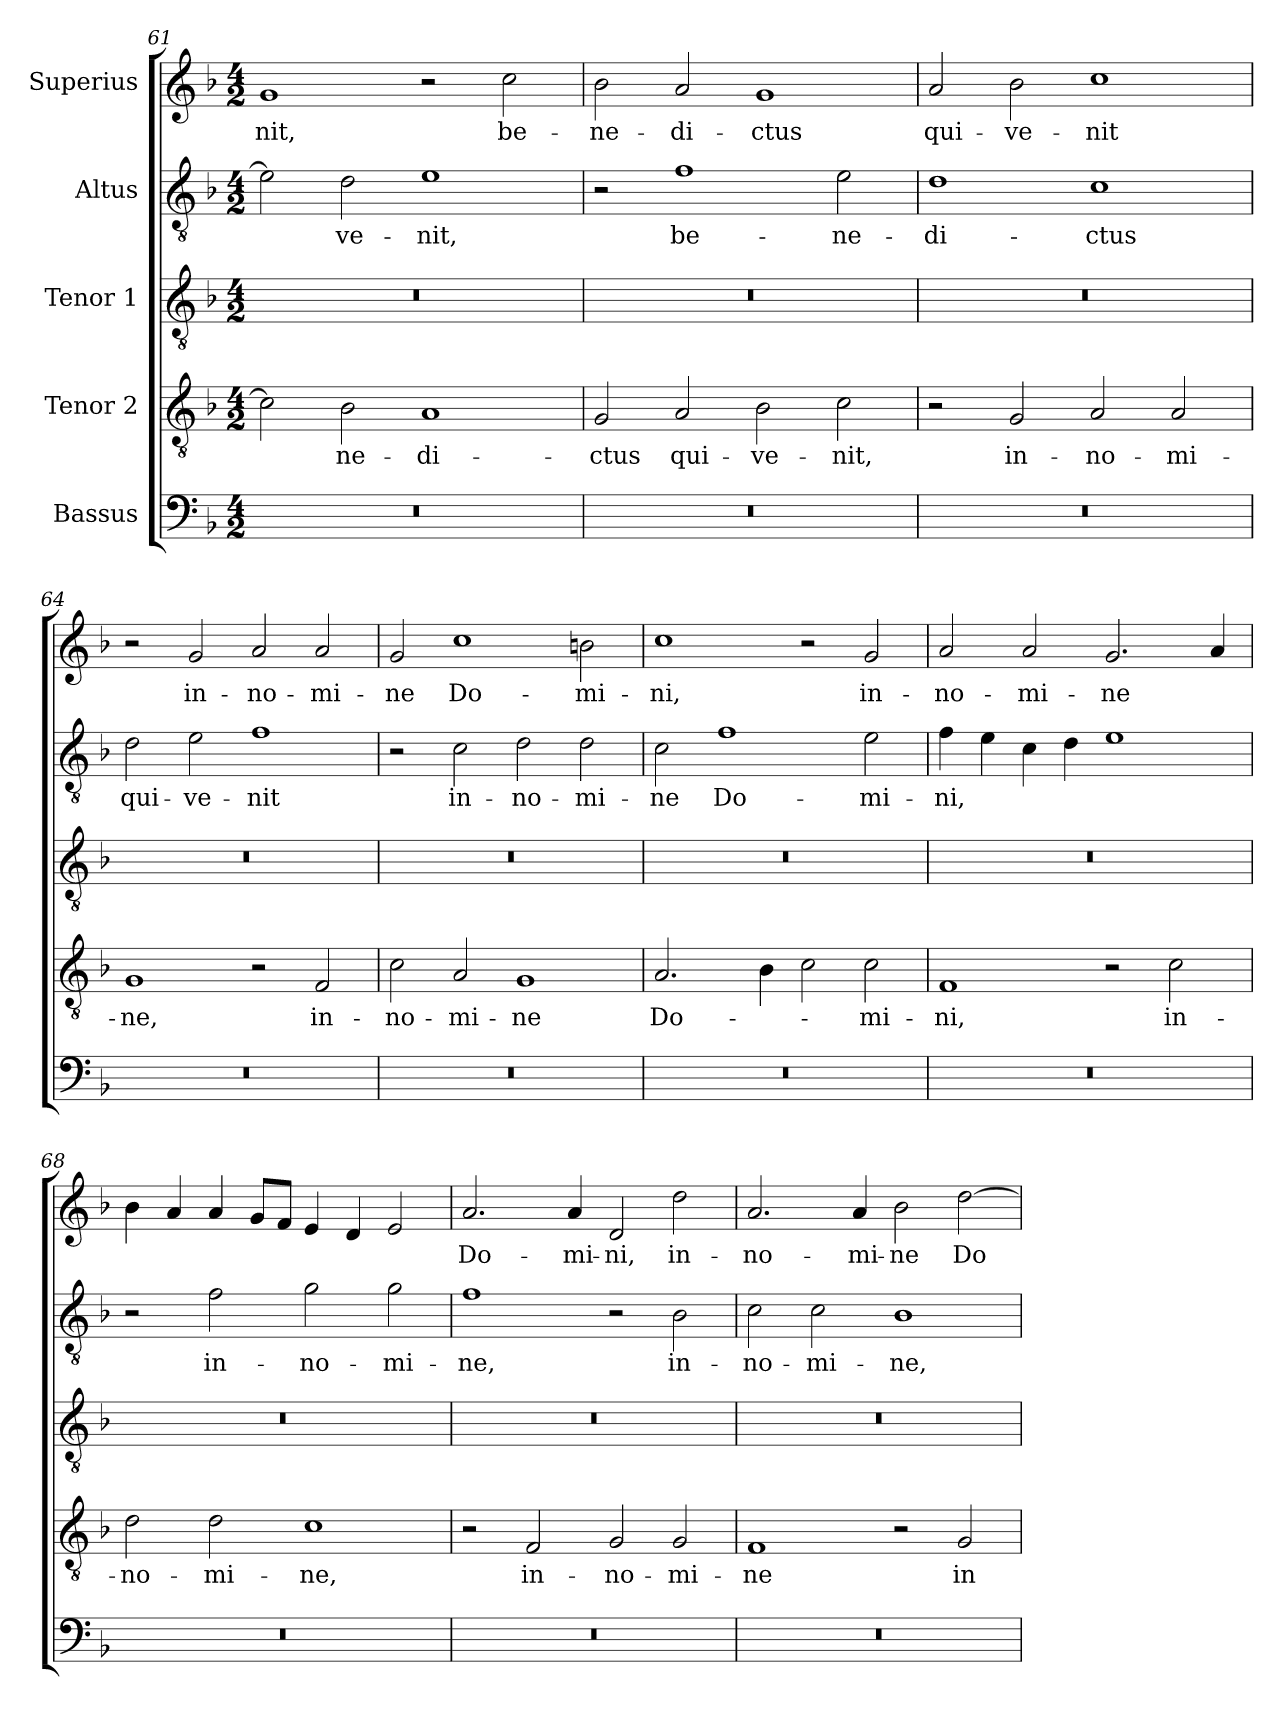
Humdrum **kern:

**kern	**kern	**text	**kern	**kern	**text	**kern	**text
*part5	*part4	*part4	*part3	*part2	*part2	*part1	*part1
*staff5	*staff4	*staff4	*staff3	*staff2	*staff2	*staff1	*staff1
*I"Bassus	*I"Tenor 2	*	*I"Tenor 1	*I"Altus	*	*I"Superius	*
*clefF4	*clefGv2	*	*clefGv2	*clefGv2	*	*clefG2	*
*k[b-]	*k[b-]	*	*k[b-]	*k[b-]	*	*k[b-]	*
*M4/2	*M4/2	*	*M4/2	*M4/2	*	*M4/2	*
=61	=61	=61	=61	=61	=61	=61	=61
0r	2c\]	.	0r	2e\]	.	1g/	-nit,
.	2B-\	-ne-	.	2d\	ve-	.	.
.	1A/	-di-	.	1e\	-nit,	2r	.
.	.	.	.	.	.	2cc\	be-
=62	=62	=62	=62	=62	=62	=62	=62
0r	2G/	-ctus	0r	2r	.	2b-\	-ne-
.	2A/	qui-	.	1f\	be-	2a/	-di-
.	2B-\	ve-	.	.	.	1g/	-ctus
.	2c\	-nit,	.	2e\	-ne-	.	.
=63	=63	=63	=63	=63	=63	=63	=63
0r	2r	.	0r	1d\	-di-	2a/	qui-
.	2G/	in-	.	.	.	2b-\	ve-
.	2A/	no-	.	1c\	-ctus	1cc\	-nit
.	2A/	-mi-	.	.	.	.	.
=64	=64	=64	=64	=64	=64	=64	=64
0r	1G/	-ne,	0r	2d\	qui-	2r	.
.	.	.	.	2e\	ve-	2g/	in-
.	2r	.	.	1f\	-nit	2a/	no-
.	2F/	in-	.	.	.	2a/	-mi-
=65	=65	=65	=65	=65	=65	=65	=65
0r	2c\	no-	0r	2r	.	2g/	-ne
.	2A/	-mi-	.	2c\	in-	1cc\	Do-
.	1G/	-ne	.	2d\	no-	.	.
.	.	.	.	2d\	-mi-	2bn\	-mi-
=66	=66	=66	=66	=66	=66	=66	=66
0r	2.A/	Do-	0r	2c\	-ne	1cc\	-ni,
.	.	.	.	1f\	Do-	.	.
.	4B-\	.	.	.	.	.	.
.	2c\	.	.	.	.	2r	.
.	2c\	-mi-	.	2e\	-mi-	2g/	in-
=67	=67	=67	=67	=67	=67	=67	=67
0r	1F/	-ni,	0r	4f\	-ni,	2a/	no-
.	.	.	.	4e\	.	.	.
.	.	.	.	4c\	.	2a/	-mi-
.	.	.	.	4d\	.	.	.
.	2r	.	.	1e\	.	2.g/	-ne
.	2c\	in-	.	.	.	.	.
.	.	.	.	.	.	4a/	.
=68	=68	=68	=68	=68	=68	=68	=68
0r	2d\	no-	0r	2r	.	4b-\	.
.	.	.	.	.	.	4a/	.
.	2d\	-mi-	.	2f\	in-	4a/	.
.	.	.	.	.	.	8g/L	.
.	.	.	.	.	.	8f/J	.
.	1c\	-ne,	.	2g\	no-	4e/	.
.	.	.	.	.	.	4d/	.
.	.	.	.	2g\	-mi-	2e/	.
=69	=69	=69	=69	=69	=69	=69	=69
0r	2r	.	0r	1f\	-ne,	2.a/	Do-
.	2F/	in-	.	.	.	.	.
.	.	.	.	.	.	4a/	-mi-
.	2G/	no-	.	2r	.	2d/	-ni,
.	2G/	-mi-	.	2B-\	in-	2dd\	in-
=70	=70	=70	=70	=70	=70	=70	=70
0r	1F/	-ne	0r	2c\	no-	2.a/	no-
.	.	.	.	2c\	-mi-	.	.
.	.	.	.	.	.	4a/	-mi-
.	2r	.	.	1B-\	-ne,	2b-\	-ne
.	2G/	in-	.	.	.	[2dd\	Do-
=	=	=	=	=	=	=	=
*-	*-	*-	*-	*-	*-	*-	*-
